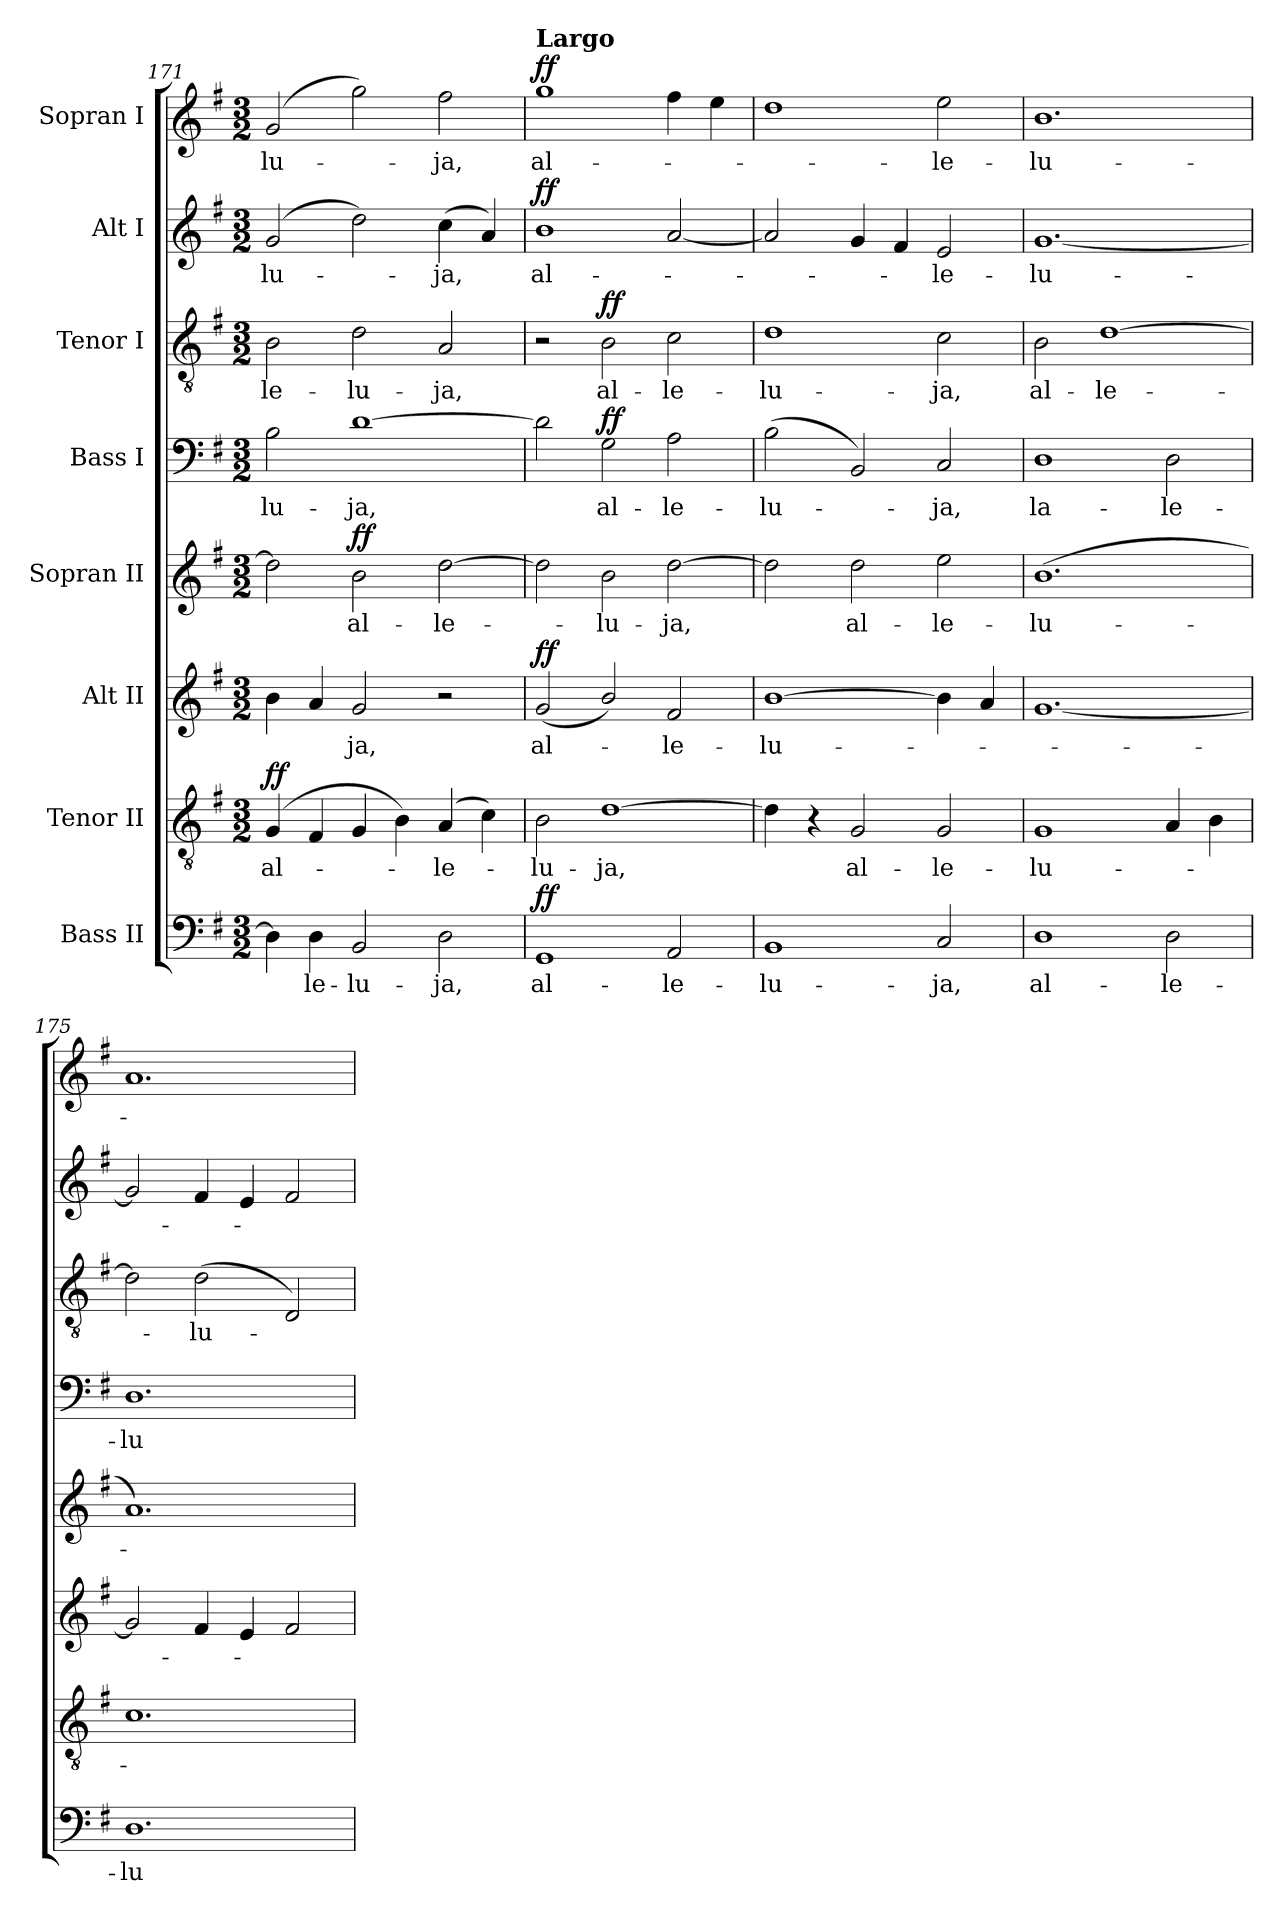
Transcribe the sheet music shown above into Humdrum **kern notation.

**kern	**text	**dynam	**kern	**text	**dynam	**kern	**text	**dynam	**kern	**text	**dynam	**kern	**text	**dynam	**kern	**text	**dynam	**kern	**text	**dynam	**kern	**text	**dynam
*part8	*part8	*part8	*part7	*part7	*part7	*part6	*part6	*part6	*part5	*part5	*part5	*part4	*part4	*part4	*part3	*part3	*part3	*part2	*part2	*part2	*part1	*part1	*part1
*staff8	*staff8	*staff8	*staff7	*staff7	*staff7	*staff6	*staff6	*staff6	*staff5	*staff5	*staff5	*staff4	*staff4	*staff4	*staff3	*staff3	*staff3	*staff2	*staff2	*staff2	*staff1	*staff1	*staff1
*I"Bass II	*	*	*I"Tenor II	*	*	*I"Alt II	*	*	*I"Sopran II	*	*	*I"Bass I	*	*	*I"Tenor I	*	*	*I"Alt I	*	*	*I"Sopran I	*	*
*clefF4	*	*	*clefGv2	*	*	*clefG2	*	*	*clefG2	*	*	*clefF4	*	*	*clefGv2	*	*	*clefG2	*	*	*clefG2	*	*
*k[f#]	*	*	*k[f#]	*	*	*k[f#]	*	*	*k[f#]	*	*	*k[f#]	*	*	*k[f#]	*	*	*k[f#]	*	*	*k[f#]	*	*
*G:	*	*	*G:	*	*	*G:	*	*	*G:	*	*	*G:	*	*	*G:	*	*	*G:	*	*	*G:	*	*
*M3/2	*	*	*M3/2	*	*	*M3/2	*	*	*M3/2	*	*	*M3/2	*	*	*M3/2	*	*	*M3/2	*	*	*M3/2	*	*
=171	=171	=171	=171	=171	=171	=171	=171	=171	=171	=171	=171	=171	=171	=171	=171	=171	=171	=171	=171	=171	=171	=171	=171
!	!	!	!	!	!LO:DY:a	!	!	!	!	!	!	!	!	!	!	!	!	!	!	!	!	!	!
4D\]	.	.	(>4G/	al-	ff	4b\	.	.	2dd\]	.	.	2B\	-lu-	.	2B\	-le-	.	(>2g/	-lu-	.	(>2g/	-lu-	.
4D\	-le-	.	4F#/	.	.	4a/	.	.	.	.	.	.	.	.	.	.	.	.	.	.	.	.	.
!	!	!	!	!	!	!	!	!	!	!	!LO:DY:a	!	!	!	!	!	!	!	!	!	!	!	!
2BB/	-lu-	.	4G/	.	.	2g/	-ja,	.	2b\	al-	ff	[1d	-ja,	.	2d\	-lu-	.	2dd\)	.	.	2gg\)	.	.
.	.	.	4B\)	.	.	.	.	.	.	.	.	.	.	.	.	.	.	.	.	.	.	.	.
2D\	-ja,	.	(>4A/	-le-	.	2r	.	.	[2dd\	-le-	.	.	.	.	2A/	-ja,	.	(>4cc\	-ja,	.	2ff#\	-ja,	.
.	.	.	4c\)	.	.	.	.	.	.	.	.	.	.	.	.	.	.	4a/)	.	.	.	.	.
=172	=172	=172	=172	=172	=172	=172	=172	=172	=172	=172	=172	=172	=172	=172	=172	=172	=172	=172	=172	=172	=172	=172	=172
!	!	!	!	!	!	!	!	!	!	!	!	!	!	!	!	!	!	!	!	!	!LO:TX:a:B:t=Largo	!	!
!	!	!LO:DY:a	!	!	!	!	!	!LO:DY:a	!	!	!	!	!	!	!	!	!	!	!	!LO:DY:a	!	!	!LO:DY:a
1GG	al-	ff	2B\	-lu-	.	(2g/	al-	ff	2dd\]	.	.	2d\]	.	.	2r	.	.	1b	al-	ff	1gg	al-	ff
!	!	!	!	!	!	!	!	!	!	!	!	!	!	!LO:DY:a	!	!	!LO:DY:a	!	!	!	!	!	!
.	.	.	[1d	-ja,	.	2b/)	.	.	2b\	-lu-	.	2G\	al-	ff	2B\	al-	ff	.	.	.	.	.	.
2AA/	-le-	.	.	.	.	2f#/	-le-	.	[2dd\	-ja,	.	2A\	-le-	.	2c\	-le-	.	[2a/	.	.	4ff#\	.	.
.	.	.	.	.	.	.	.	.	.	.	.	.	.	.	.	.	.	.	.	.	4ee\	.	.
=173	=173	=173	=173	=173	=173	=173	=173	=173	=173	=173	=173	=173	=173	=173	=173	=173	=173	=173	=173	=173	=173	=173	=173
1BB	-lu-	.	4d\]	.	.	[1b	-lu-	.	2dd\]	.	.	(>2B\	-lu-	.	1d	-lu-	.	2a/]	.	.	1dd	.	.
.	.	.	4r	.	.	.	.	.	.	.	.	.	.	.	.	.	.	.	.	.	.	.	.
.	.	.	2G/	al-	.	.	.	.	2dd\	al-	.	2BB/)	.	.	.	.	.	4g/	.	.	.	.	.
.	.	.	.	.	.	.	.	.	.	.	.	.	.	.	.	.	.	4f#/	.	.	.	.	.
2C/	-ja,	.	2G/	-le-	.	4b\]	.	.	2ee\	-le-	.	2C/	-ja,	.	2c\	-ja,	.	2e/	-le-	.	2ee\	-le-	.
.	.	.	.	.	.	4a/	.	.	.	.	.	.	.	.	.	.	.	.	.	.	.	.	.
=174	=174	=174	=174	=174	=174	=174	=174	=174	=174	=174	=174	=174	=174	=174	=174	=174	=174	=174	=174	=174	=174	=174	=174
1D	al-	.	1G	-lu-	.	[1.g	.	.	(1.b	-lu-	.	1D	la-	.	2B\	al-	.	[1.g	-lu-	.	1.b	-lu-	.
.	.	.	.	.	.	.	.	.	.	.	.	.	.	.	[1d	-le-	.	.	.	.	.	.	.
2D\	-le-	.	4A/	.	.	.	.	.	.	.	.	2D\	-le-	.	.	.	.	.	.	.	.	.	.
.	.	.	4B\	.	.	.	.	.	.	.	.	.	.	.	.	.	.	.	.	.	.	.	.
=175	=175	=175	=175	=175	=175	=175	=175	=175	=175	=175	=175	=175	=175	=175	=175	=175	=175	=175	=175	=175	=175	=175	=175
1.D	-lu-	.	1.c	.	.	2g/]	.	.	1.a)	.	.	1.D	-lu-	.	2d\]	.	.	2g/]	.	.	1.a	.	.
.	.	.	.	.	.	4f#/	.	.	.	.	.	.	.	.	(>2d\	-lu-	.	4f#/	.	.	.	.	.
.	.	.	.	.	.	4e/	.	.	.	.	.	.	.	.	.	.	.	4e/	.	.	.	.	.
.	.	.	.	.	.	2f#/	.	.	.	.	.	.	.	.	2D/)	.	.	2f#/	.	.	.	.	.
=	=	=	=	=	=	=	=	=	=	=	=	=	=	=	=	=	=	=	=	=	=	=	=
*-	*-	*-	*-	*-	*-	*-	*-	*-	*-	*-	*-	*-	*-	*-	*-	*-	*-	*-	*-	*-	*-	*-	*-
